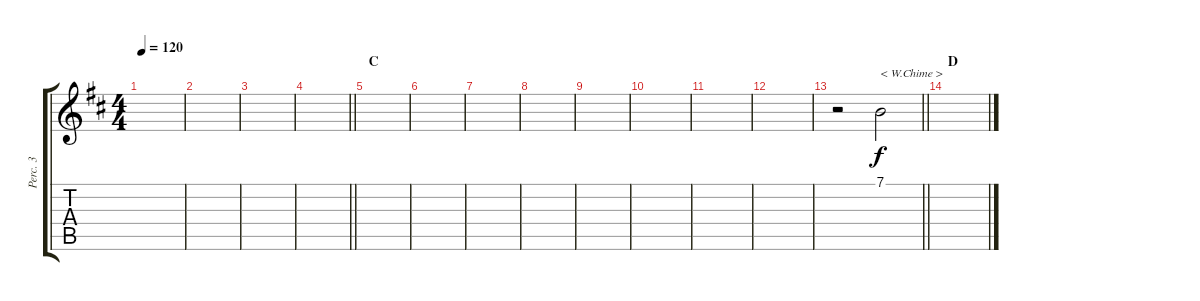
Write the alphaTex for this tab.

\track ("Perc. 3" "Perc. 3") {instrument reversecymbal}
\staff {score tabs}
\tuning (E4 B3 G3 D3 A2 E2) {hide}
\ts (4 4)
\tempo 120
\clef g2
\ks d
|
|
|
\barLineRight lightlight
|
\section ("" "C")
|
|
|
|
|
|
|
|
\barLineRight lightlight
r.2 7.1.2{txt "< W.Chime >" instrument reversecymbal} |
\section ("" "D")
